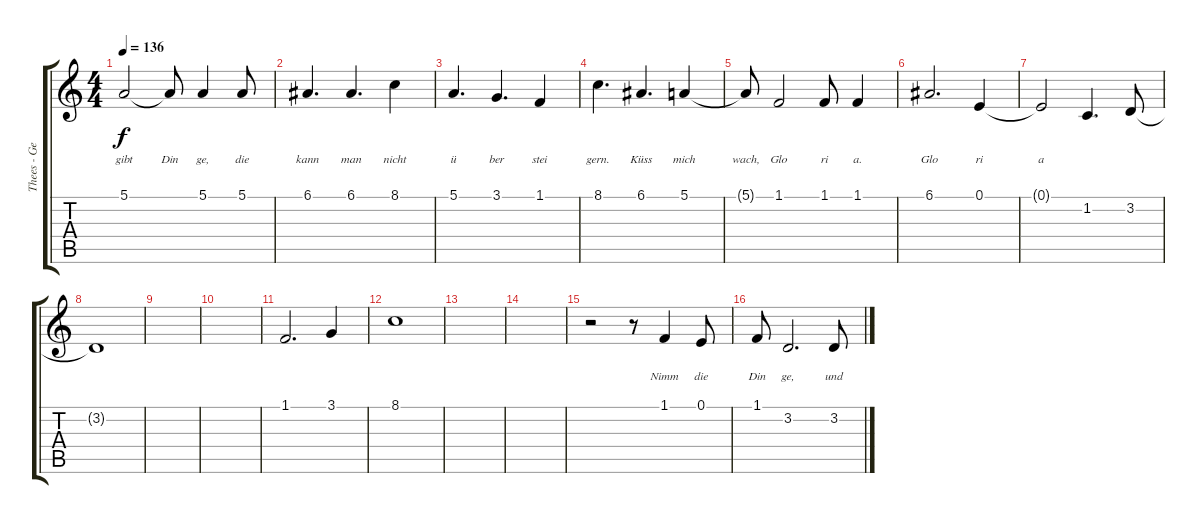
\track ("Thees - Gesang" "Thees - Ge") {instrument lead6voice}
\staff {score tabs}
\tuning (E4 B3 G3 D3 A2 E2) {hide}
\ts (4 4)
\tempo 136
\clef g2
\ks c
5.1{t}.2{lyrics (0 "") lyrics (1 "gibt") lyrics (2 "") lyrics (3 "") lyrics (4 "") dy f} 5.1{t}.8{lyrics (0 "") lyrics (1 "Din") lyrics (2 "") lyrics (3 "") lyrics (4 "")} 5.1.4{lyrics (0 "") lyrics (1 "ge,") lyrics (2 "") lyrics (3 "") lyrics (4 "")} 5.1.8{lyrics (0 "") lyrics (1 "die") lyrics (2 "") lyrics (3 "") lyrics (4 "")} |
6.1.4{d lyrics (0 "") lyrics (1 "kann") lyrics (2 "") lyrics (3 "") lyrics (4 "")} 6.1.4{d lyrics (0 "") lyrics (1 "man") lyrics (2 "") lyrics (3 "") lyrics (4 "")} 8.1.4{lyrics (0 "") lyrics (1 "nicht") lyrics (2 "") lyrics (3 "") lyrics (4 "")} |
5.1.4{d lyrics (0 "") lyrics (1 "ü") lyrics (2 "") lyrics (3 "") lyrics (4 "")} 3.1.4{d lyrics (0 "") lyrics (1 "ber") lyrics (2 "") lyrics (3 "") lyrics (4 "")} 1.1.4{lyrics (0 "") lyrics (1 "stei") lyrics (2 "") lyrics (3 "") lyrics (4 "")} |
8.1.4{d lyrics (0 "") lyrics (1 "gern.") lyrics (2 "") lyrics (3 "") lyrics (4 "")} 6.1.4{d lyrics (0 "") lyrics (1 "Küss") lyrics (2 "") lyrics (3 "") lyrics (4 "")} 5.1.4{lyrics (0 "") lyrics (1 "mich") lyrics (2 "") lyrics (3 "") lyrics (4 "")} |
5.1{t}.8{lyrics (0 "") lyrics (1 "wach,") lyrics (2 "") lyrics (3 "") lyrics (4 "")} 1.1.2{lyrics (0 "") lyrics (1 "Glo") lyrics (2 "") lyrics (3 "") lyrics (4 "")} 1.1.8{lyrics (0 "") lyrics (1 "ri") lyrics (2 "") lyrics (3 "") lyrics (4 "")} 1.1.4{lyrics (0 "") lyrics (1 "a.") lyrics (2 "") lyrics (3 "") lyrics (4 "")} |
6.1.2{d lyrics (0 "") lyrics (1 "Glo") lyrics (2 "") lyrics (3 "") lyrics (4 "")} 0.1.4{lyrics (0 "") lyrics (1 "ri") lyrics (2 "") lyrics (3 "") lyrics (4 "")} |
0.1{t}.2{lyrics (0 "") lyrics (1 "a") lyrics (2 "") lyrics (3 "") lyrics (4 "")} 1.2.4{d} 3.2.8 |
3.2{t}.1 |
|
|
1.1.2{d} 3.1.4 |
8.1.1 |
|
|
r.2 r.8 1.1.4{lyrics (0 "") lyrics (1 "") lyrics (2 "Nimm") lyrics (3 "") lyrics (4 "")} 0.1.8{lyrics (0 "") lyrics (1 "") lyrics (2 "die") lyrics (3 "") lyrics (4 "")} |
1.1.8{lyrics (0 "") lyrics (1 "") lyrics (2 "Din") lyrics (3 "") lyrics (4 "")} 3.2.2{d lyrics (0 "") lyrics (1 "") lyrics (2 "ge,") lyrics (3 "") lyrics (4 "")} 3.2.8{lyrics (0 "") lyrics (1 "") lyrics (2 "und") lyrics (3 "") lyrics (4 "")}
